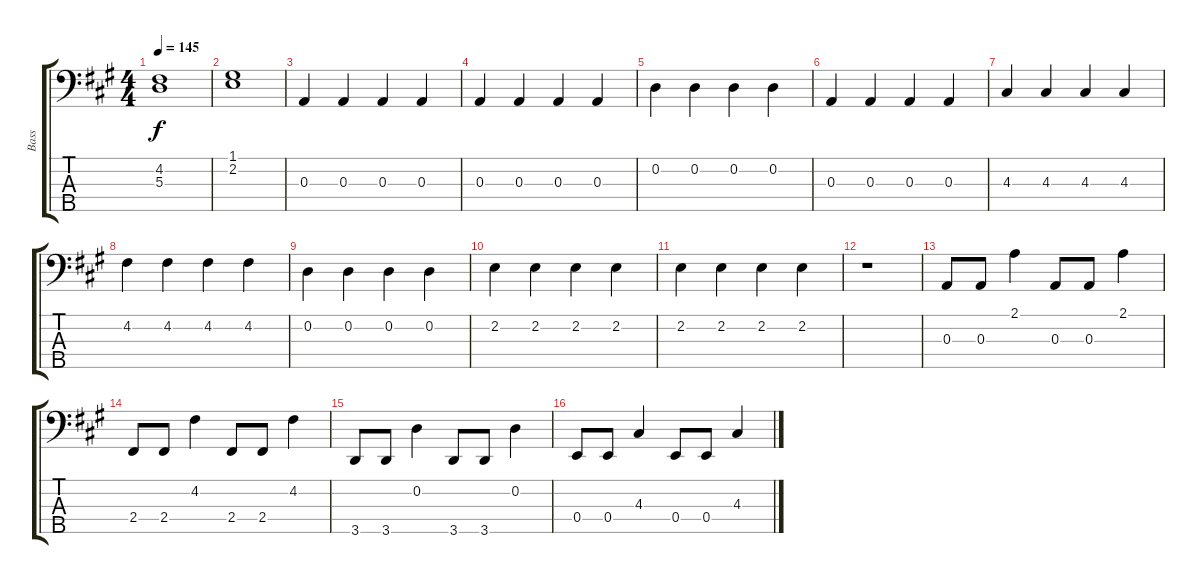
\track ("Bass" "Bass") {instrument electricbassfinger}
\staff {score tabs}
\tuning (G2 D2 A1 E1 B0) {hide}
\ts (4 4)
\tempo 145
\clef f4
\ks a
(4.2 5.3).1{dy f} |
(1.1 2.2).1 |
0.3.4 0.3.4 0.3.4 0.3.4 |
0.3.4 0.3.4 0.3.4 0.3.4 |
0.2.4 0.2.4 0.2.4 0.2.4 |
0.3.4 0.3.4 0.3.4 0.3.4 |
4.3.4 4.3.4 4.3.4 4.3.4 |
4.2.4 4.2.4 4.2.4 4.2.4 |
0.2.4 0.2.4 0.2.4 0.2.4 |
2.2.4 2.2.4 2.2.4 2.2.4 |
2.2.4 2.2.4 2.2.4 2.2.4 |
r.1 |
0.3.8 0.3.8 2.1.4 0.3.8 0.3.8 2.1.4 |
2.4.8 2.4.8 4.2.4 2.4.8 2.4.8 4.2.4 |
3.5.8 3.5.8 0.2.4 3.5.8 3.5.8 0.2.4 |
0.4.8 0.4.8 4.3.4 0.4.8 0.4.8 4.3.4
